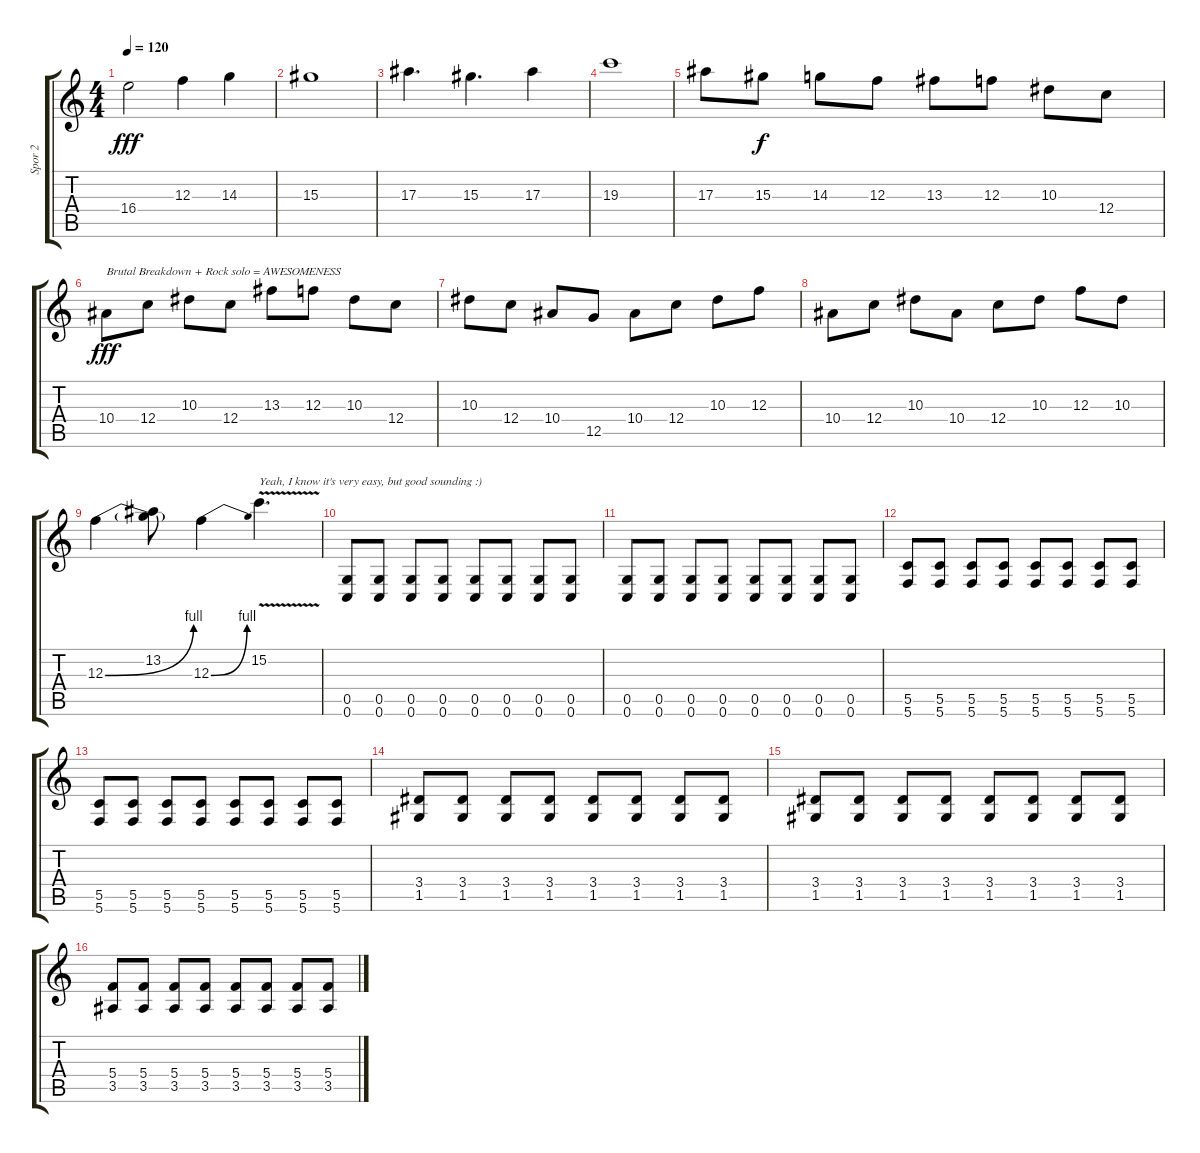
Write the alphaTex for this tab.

\track ("Spor 2" "Spor 2") {instrument distortionguitar}
\staff {score tabs}
\tuning (D4 A3 F3 C3 G2 C2) {hide}
\ts (4 4)
\tempo 120
\clef g2
\ks c
16.4.2{dy fff} 12.3.4 14.3.4 |
15.3.1 |
17.3.4{d} 15.3.4{d} 17.3.4 |
19.3.1 |
17.3.8 15.3.8{dy f} 14.3.8 12.3.8 13.3.8 12.3.8 10.3.8 12.4.8 |
10.4.8{txt "Brutal Breakdown + Rock solo = AWESOMENESS" dy fff} 12.4.8 10.3.8 12.4.8 13.3.8 12.3.8 10.3.8 12.4.8 |
10.3.8 12.4.8 10.4.8 12.5.8 10.4.8 12.4.8 10.3.8 12.3.8 |
10.4.8 12.4.8 10.3.8 10.4.8 12.4.8 10.3.8 12.3.8 10.3.8 |
12.3{be (bend 0 0 60 4)}.4 (13.2 12.3{t}).8 12.3{be (bend 0 0 60 4)}.4 15.2{v}.4{d txt "Yeah, I know it's very easy, but good sounding :)"} |
(0.5 0.6).8 (0.5 0.6).8 (0.5 0.6).8 (0.5 0.6).8 (0.5 0.6).8 (0.5 0.6).8 (0.5 0.6).8 (0.5 0.6).8 |
(0.5 0.6).8 (0.5 0.6).8 (0.5 0.6).8 (0.5 0.6).8 (0.5 0.6).8 (0.5 0.6).8 (0.5 0.6).8 (0.5 0.6).8 |
(5.5 5.6).8 (5.5 5.6).8 (5.5 5.6).8 (5.5 5.6).8 (5.5 5.6).8 (5.5 5.6).8 (5.5 5.6).8 (5.5 5.6).8 |
(5.5 5.6).8 (5.5 5.6).8 (5.5 5.6).8 (5.5 5.6).8 (5.5 5.6).8 (5.5 5.6).8 (5.5 5.6).8 (5.5 5.6).8 |
(3.4 1.5).8 (3.4 1.5).8 (3.4 1.5).8 (3.4 1.5).8 (3.4 1.5).8 (3.4 1.5).8 (3.4 1.5).8 (3.4 1.5).8 |
(3.4 1.5).8 (3.4 1.5).8 (3.4 1.5).8 (3.4 1.5).8 (3.4 1.5).8 (3.4 1.5).8 (3.4 1.5).8 (3.4 1.5).8 |
(5.4 3.5).8 (5.4 3.5).8 (5.4 3.5).8 (5.4 3.5).8 (5.4 3.5).8 (5.4 3.5).8 (5.4 3.5).8 (5.4 3.5).8
